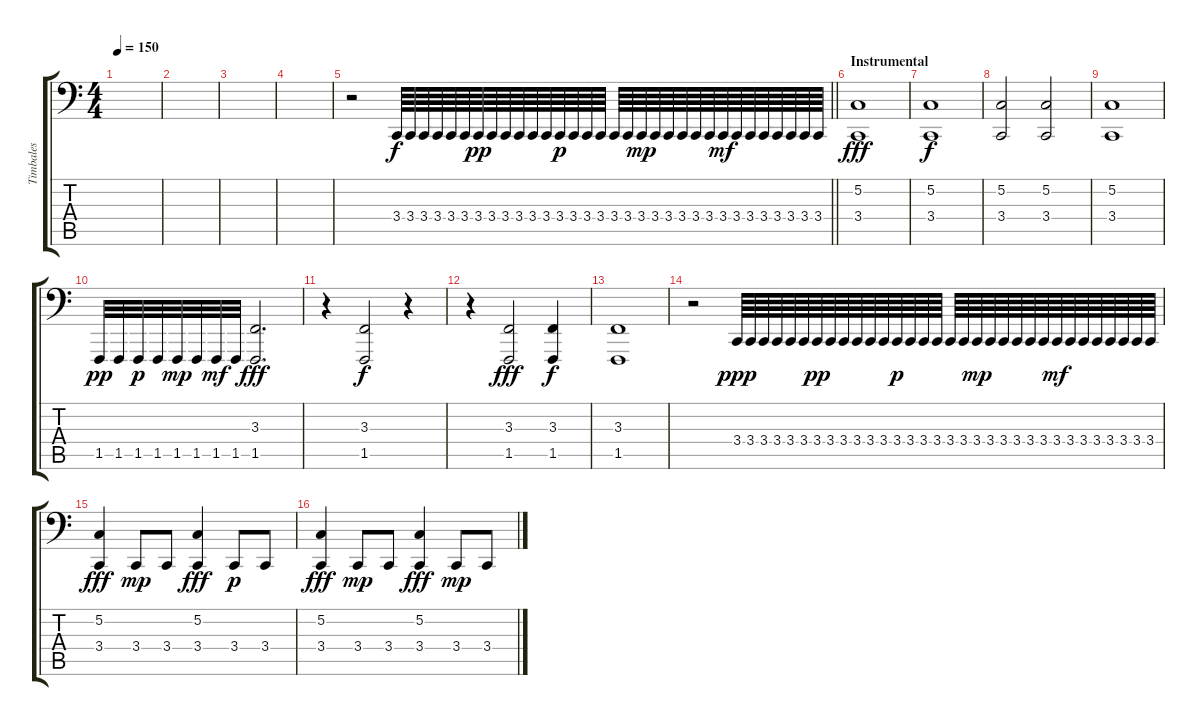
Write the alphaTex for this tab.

\track ("Timbales" "Timbales") {instrument timpani}
\staff {score tabs}
\tuning (C3 G2 D2 A1 E1 B0) {hide}
\ts (4 4)
\tempo 150
\clef f4
\ks c
|
|
|
|
\barLineRight lightlight
r.2 3.4.64 3.4.64 3.4.64 3.4.64 3.4.64 3.4.64 3.4.64{dy pp} 3.4.64 3.4.64 3.4.64 3.4.64 3.4.64 3.4.64{dy p} 3.4.64 3.4.64 3.4.64 3.4.64 3.4.64 3.4.64{dy mp} 3.4.64 3.4.64 3.4.64 3.4.64 3.4.64 3.4.64{dy mf} 3.4.64 3.4.64 3.4.64 3.4.64 3.4.64 3.4.64 3.4.64 |
\section ("" "Instrumental")
(5.2 3.4).1{dy fff} |
(5.2 3.4).1{dy f} |
(5.2 3.4).2 (5.2 3.4).2 |
(5.2 3.4).1 |
1.5.32{dy pp} 1.5.32 1.5.32{dy p} 1.5.32 1.5.32{dy mp} 1.5.32 1.5.32{dy mf} 1.5.32 (3.3 1.5).2{d dy fff} |
r.4 (3.3 1.5).2{dy f} r.4 |
r.4 (3.3 1.5).2{dy fff} (3.3 1.5).4{dy f} |
(3.3 1.5).1 |
r.2 3.4.64{dy ppp} 3.4.64 3.4.64 3.4.64 3.4.64 3.4.64 3.4.64{dy pp} 3.4.64 3.4.64 3.4.64 3.4.64 3.4.64 3.4.64{dy p} 3.4.64 3.4.64 3.4.64 3.4.64 3.4.64 3.4.64{dy mp} 3.4.64 3.4.64 3.4.64 3.4.64 3.4.64 3.4.64{dy mf} 3.4.64 3.4.64 3.4.64 3.4.64 3.4.64 3.4.64 3.4.64 |
(5.2 3.4).4{dy fff} 3.4.8{dy mp} 3.4.8 (5.2 3.4).4{dy fff} 3.4.8{dy p} 3.4.8 |
(5.2 3.4).4{dy fff} 3.4.8{dy mp} 3.4.8 (5.2 3.4).4{dy fff} 3.4.8{dy mp} 3.4.8
